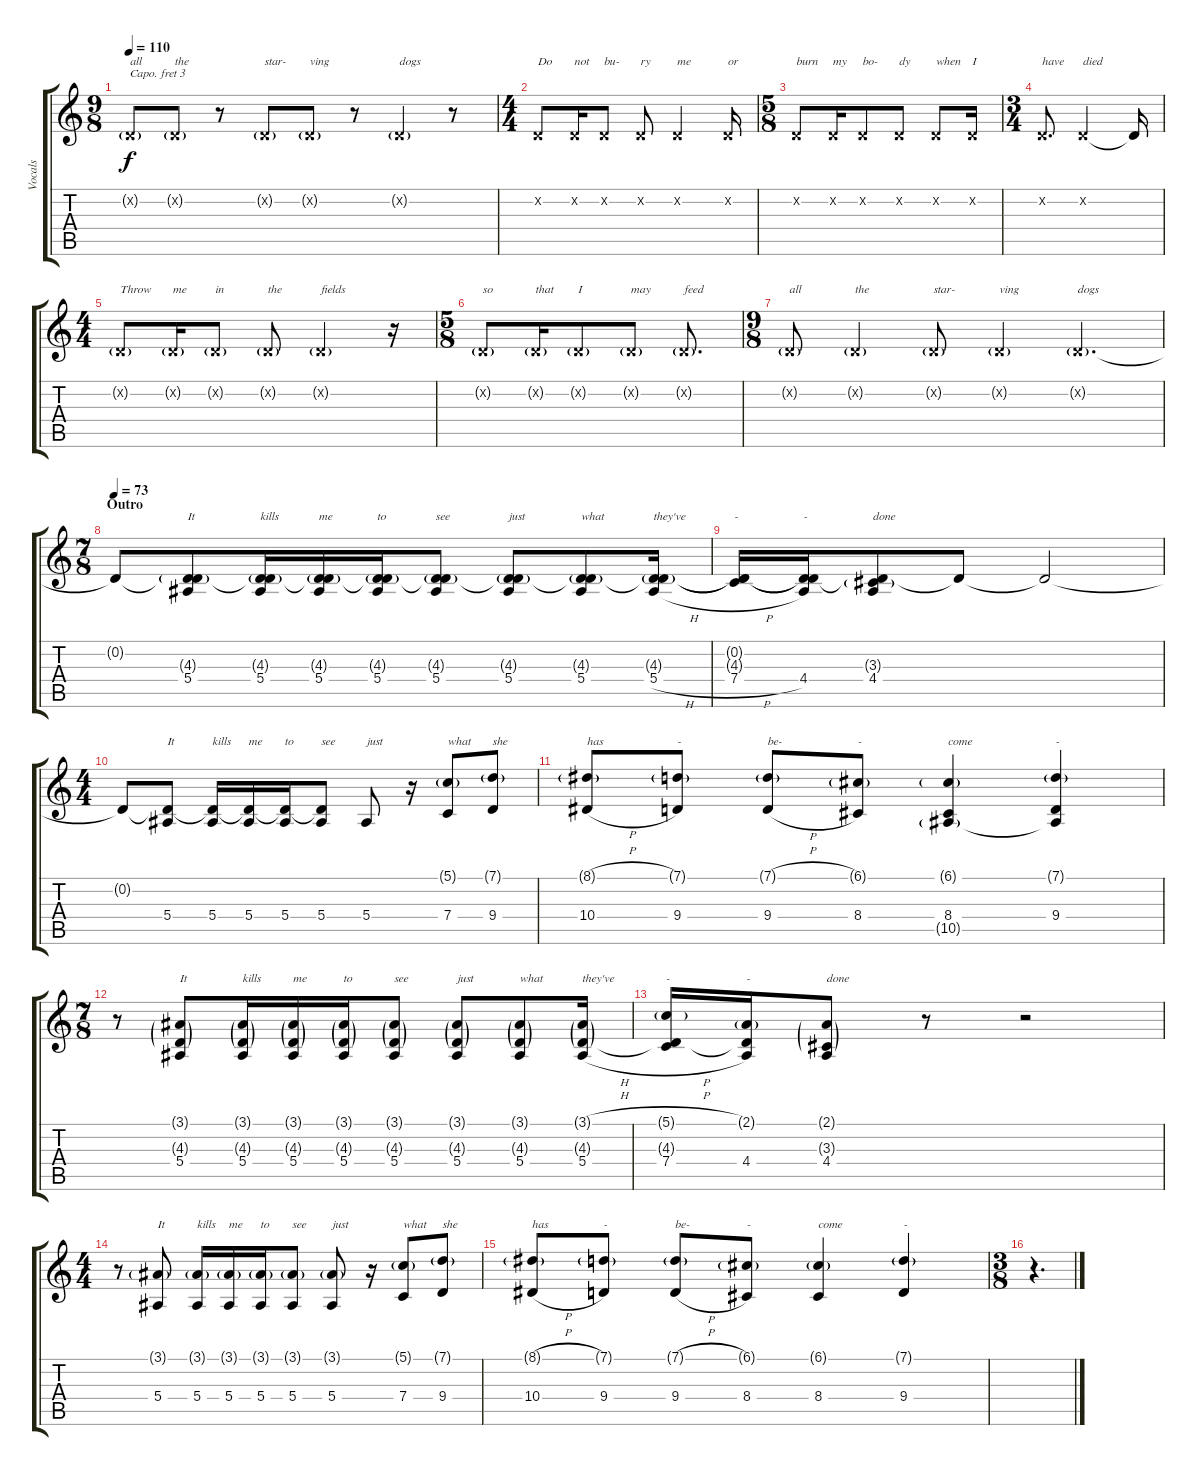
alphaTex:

\track ("Vocals" "Vocals") {instrument lead6voice}
\staff {score tabs}
\capo 3
\tuning (E4 B3 G3 D3 A2 E2) {hide}
\ts (9 8)
\tempo 110
\clef g2
\ks c
0.2{g x}.8{txt "all" dy f} 0.2{g x}.8{txt "the"} r.8 0.2{g x}.8{txt "star-"} 0.2{g x}.8{txt "ving"} r.8 0.2{g x}.4{txt "dogs"} r.8 |
\ts (4 4)
0.2{x}.8{txt "Do"} 0.2{x}.16{txt "not"} 0.2{x}.8{txt "bu-"} 0.2{x}.8{txt "ry"} 0.2{x}.2{txt "me"} 0.2{x}.16{txt "or"} |
\ts (5 8)
0.2{x}.8{txt "burn"} 0.2{x}.16{txt "my"} 0.2{x}.8{txt "bo-"} 0.2{x}.8{txt "dy"} 0.2{x}.8{txt "when"} 0.2{x}.16{txt "I"} |
\ts (3 4)
0.2{x}.8{d txt "have"} 0.2{x}.2{txt "died"} 0.2{t}.16 |
\ts (4 4)
0.2{g x}.8{txt "Throw"} 0.2{g x}.16{txt "me"} 0.2{g x}.8{txt "in"} 0.2{g x}.8{txt "the"} 0.2{g x}.2{txt "fields"} r.16 |
\ts (5 8)
0.2{g x}.8{txt "so"} 0.2{g x}.16{txt "that"} 0.2{g x}.8{txt "I"} 0.2{g x}.8{txt "may"} 0.2{g x}.8{d txt "feed"} |
\ts (9 8)
0.2{g x}.8{txt "all"} 0.2{g x}.4{txt "the"} 0.2{g x}.8{txt "star-"} 0.2{g x}.4{txt "ving"} 0.2{g x}.4{d txt "dogs"} |
\ts (7 8)
\section ("" "Outro")
\tempo 73
0.2{t}.8 (0.2{t} 4.3{g} 5.4).8{txt "It"} (0.2{t} 4.3{g} 5.4).16{txt "kills"} (0.2{t} 4.3{g} 5.4).16{txt "me"} (0.2{t} 4.3{g} 5.4).16{txt "to"} (0.2{t} 4.3{g} 5.4).8{txt "see"} (0.2{t} 4.3{g} 5.4).8{txt "just"} (0.2{t} 4.3{g} 5.4).8{txt "what"} (0.2{t} 4.3{g} 5.4{h}).16{txt "they've"} |
(0.2{t} 4.3{t} 7.4{h}).16{txt "-"} (0.2{t} 4.3{t} 4.4).16{txt "-"} (0.2{t} 3.3{g} 4.4).8{txt "done"} 0.2{t}.8 0.2{t}.2 |
\ts (4 4)
0.2{t}.8 (0.2{t} 5.4).8{txt "It"} (0.2{t} 5.4).16{txt "kills"} (0.2{t} 5.4).16{txt "me"} (0.2{t} 5.4).16{txt "to"} (0.2{t} 5.4).8{txt "see"} 5.4.8{txt "just"} r.16 (5.1{g} 7.4).8{txt "what"} (7.1{g} 9.4).8{txt "she"} |
(8.1{h g} 10.4{h}).8{txt "has"} (7.1{g} 9.4).8{txt "-"} (7.1{h g} 9.4{h}).8{txt "be-"} (6.1{g} 8.4).8{txt "-"} (6.1{g} 8.4 10.5{g}).4{txt "come"} (7.1{g} 9.4 10.5{t}).4{txt "-"} |
\ts (7 8)
r.8 (3.1{g} 4.3{g} 5.4).8{txt "It"} (3.1{g} 4.3{g} 5.4).16{txt "kills"} (3.1{g} 4.3{g} 5.4).16{txt "me"} (3.1{g} 4.3{g} 5.4).16{txt "to"} (3.1{g} 4.3{g} 5.4).8{txt "see"} (3.1{g} 4.3{g} 5.4).8{txt "just"} (3.1{g} 4.3{g} 5.4).8{txt "what"} (3.1{h g} 4.3{g} 5.4{h}).16{txt "they've"} |
(5.1{h g} 4.3{t} 7.4{h}).16{txt "-"} (2.1{g} 4.3{t} 4.4).16{txt "-"} (2.1{g} 3.3{g} 4.4).8{txt "done"} r.8 r.2 |
\ts (4 4)
r.8 (3.1{g} 5.4).8{txt "It"} (3.1{g} 5.4).16{txt "kills"} (3.1{g} 5.4).16{txt "me"} (3.1{g} 5.4).16{txt "to"} (3.1{g} 5.4).8{txt "see"} (3.1{g} 5.4).8{txt "just"} r.16 (5.1{g} 7.4).8{txt "what"} (7.1{g} 9.4).8{txt "she"} |
(8.1{h g} 10.4{h}).8{txt "has"} (7.1{g} 9.4).8{txt "-"} (7.1{h g} 9.4{h}).8{txt "be-"} (6.1{g} 8.4).8{txt "-"} (6.1{g} 8.4).4{txt "come"} (7.1{g} 9.4).4{txt "-"} |
\ts (3 8)
r.4{d}
